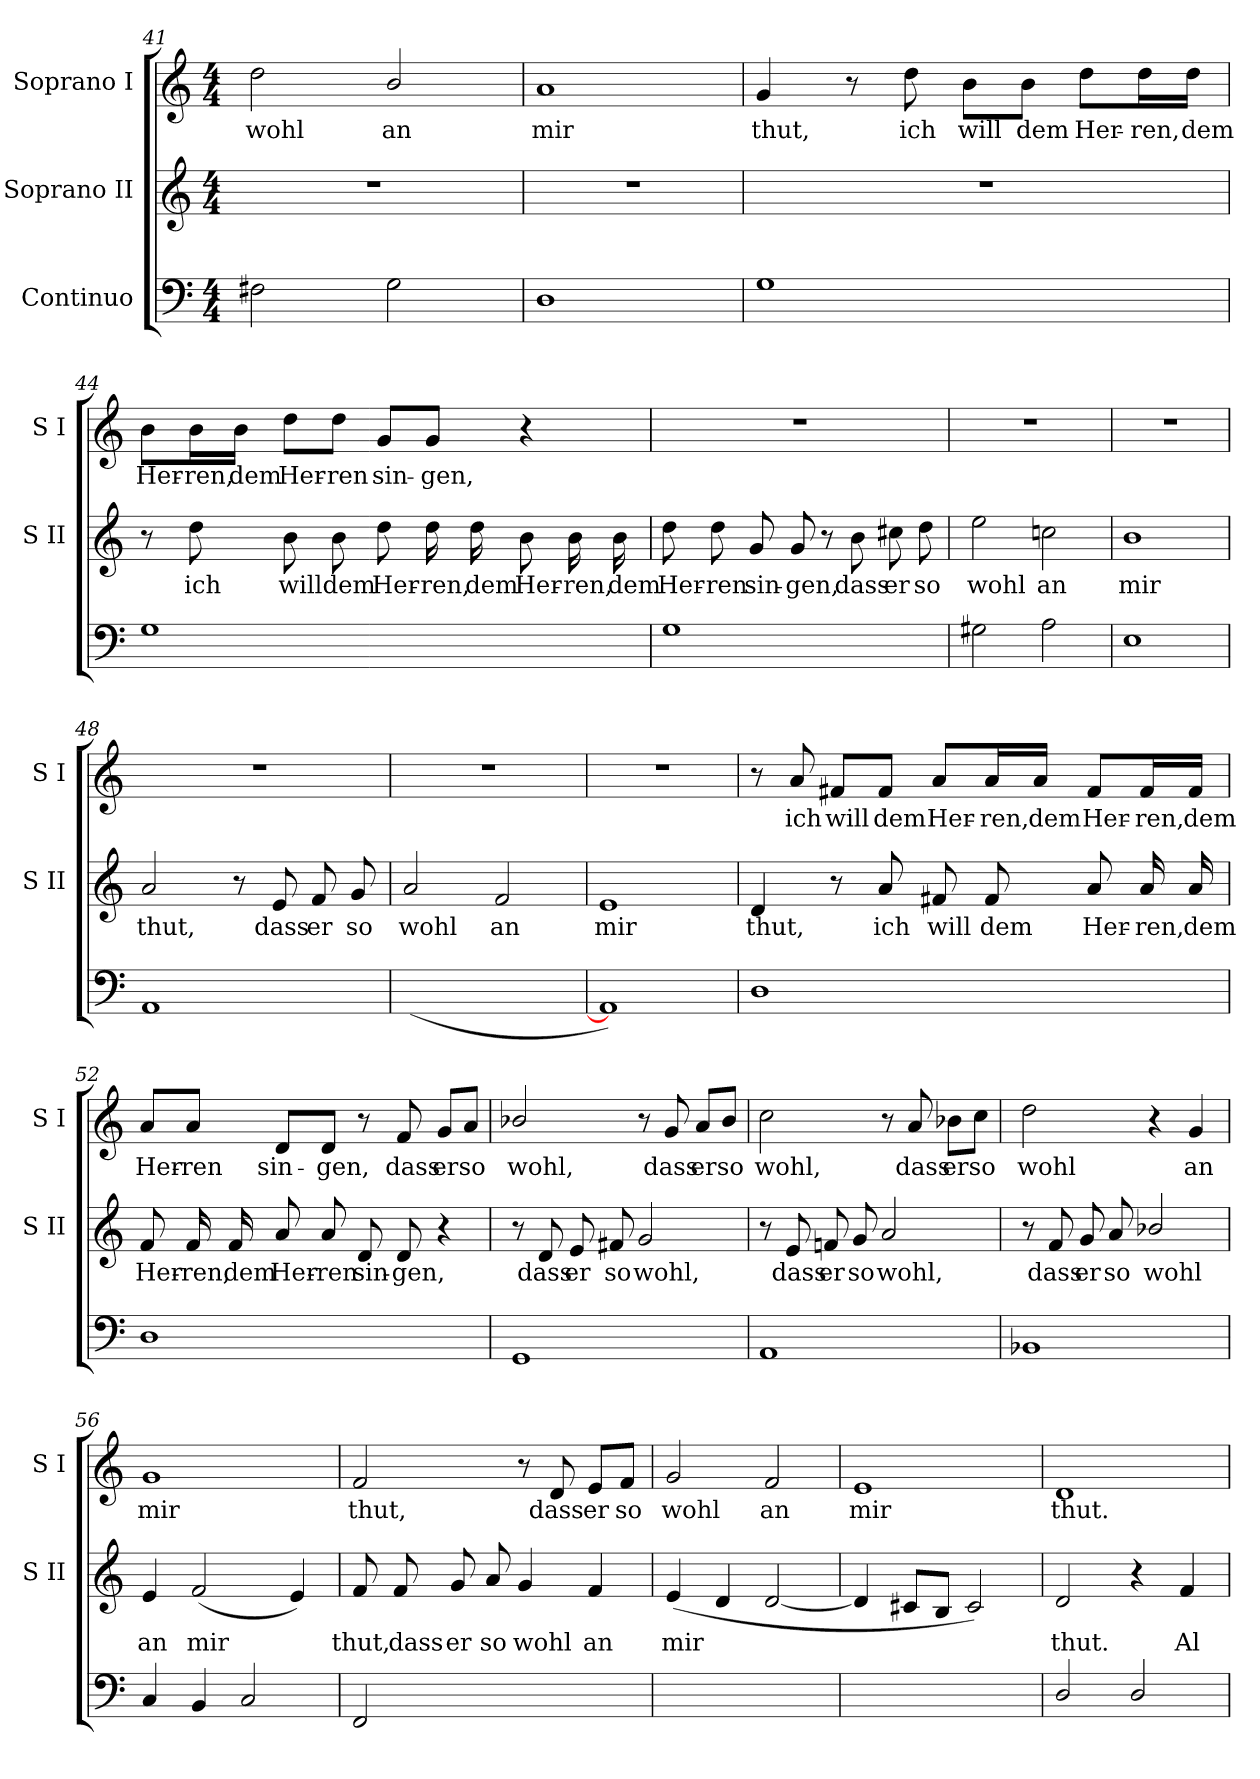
**kern	**text	**text	**kern	**text	**kern	**text
*part3	*part3	*part3	*part2	*part2	*part1	*part1
*staff3	*staff3	*staff3	*staff2	*staff2	*staff1	*staff1
*I"Continuo	*	*	*I"Soprano II	*	*I"Soprano I	*
*	*	*	*I'S II	*	*I'S I	*
*clefF4	*	*	*clefG2	*	*clefG2	*
*k[]	*	*	*k[]	*	*k[]	*
*C:	*	*	*C:	*	*C:	*
*M4/4	*	*	*M4/4	*	*M4/4	*
=41	=41	=41	=41	=41	=41	=41
!	!	!	!	!	!	!LO:LY:b
2F#X	.	.	1r	.	2dd	wohl
!	!	!	!	!	!	!LO:LY:b
2G	.	.	.	.	2b/	an
=42	=42	=42	=42	=42	=42	=42
!	!	!	!	!	!	!LO:LY:b
1D	.	.	1r	.	1a	mir
!!LO:LB:g=z
=43	=43	=43	=43	=43	=43	=43
!	!	!	!	!	!	!LO:LY:b
1G	.	.	1r	.	4g	thut,
.	.	.	.	.	8r	.
!	!	!	!	!	!	!LO:LY:b
.	.	.	.	.	8dd	ich
!	!	!	!	!	!	!LO:LY:b
.	.	.	.	.	8b\L	will
!	!	!	!	!	!	!LO:LY:b
.	.	.	.	.	8b\J	dem
!	!	!	!	!	!	!LO:LY:b
.	.	.	.	.	8dd\L	Her-
!	!	!	!	!	!	!LO:LY:b
.	.	.	.	.	16dd\L	-ren,
!	!	!	!	!	!	!LO:LY:b
.	.	.	.	.	16dd\JJ	dem
=44	=44	=44	=44	=44	=44	=44
!	!	!	!	!	!	!LO:LY:b
1G	.	.	8r	.	8b\L	Her-
!	!	!	!	!LO:LY:b	!	!LO:LY:b
.	.	.	8dd	ich	16b\L	-ren,
!	!	!	!	!	!	!LO:LY:b
.	.	.	.	.	16b\JJ	dem
!	!	!	!	!LO:LY:b	!	!LO:LY:b
.	.	.	8b	will	8dd\L	Her-
!	!	!	!	!LO:LY:b	!	!LO:LY:b
.	.	.	8b	dem	8dd\J	-ren
!	!	!	!	!LO:LY:b	!	!LO:LY:b
.	.	.	8dd	Her-	8g/L	sin-
!	!	!	!	!LO:LY:b	!	!LO:LY:b
.	.	.	16dd	-ren,	8g/J	-gen,
!	!	!	!	!LO:LY:b	!	!
.	.	.	16dd	dem	.	.
!	!	!	!	!LO:LY:b	!	!
.	.	.	8b	Her-	4r	.
!	!	!	!	!LO:LY:b	!	!
.	.	.	16b	-ren,	.	.
!	!	!	!	!LO:LY:b	!	!
.	.	.	16b	dem	.	.
!!LO:LB:g=z
=45	=45	=45	=45	=45	=45	=45
!	!	!	!	!LO:LY:b	!	!
1G	.	.	8dd	Her-	1r	.
!	!	!	!	!LO:LY:b	!	!
.	.	.	8dd	-ren	.	.
!	!	!	!	!LO:LY:b	!	!
.	.	.	8g	sin-	.	.
!	!	!	!	!LO:LY:b	!	!
.	.	.	8g	-gen,	.	.
.	.	.	8r	.	.	.
!	!	!	!	!LO:LY:b	!	!
.	.	.	8b	dass	.	.
!	!	!	!	!LO:LY:b	!	!
.	.	.	8cc#X	er	.	.
!	!	!	!	!LO:LY:b	!	!
.	.	.	8dd	so	.	.
=46	=46	=46	=46	=46	=46	=46
!	!	!	!	!LO:LY:b	!	!
2G#X	.	.	2ee	wohl	1r	.
!	!	!	!	!LO:LY:b	!	!
2A	.	.	2ccn	an	.	.
=47	=47	=47	=47	=47	=47	=47
!	!	!	!	!LO:LY:b	!	!
1E	.	.	1b	mir	1r	.
=48	=48	=48	=48	=48	=48	=48
!	!	!	!	!LO:LY:b	!	!
1AA	.	.	2a	thut,	1r	.
.	.	.	8r	.	.	.
!	!	!	!	!LO:LY:b	!	!
.	.	.	8e	dass	.	.
!	!	!	!	!LO:LY:b	!	!
.	.	.	8f	er	.	.
!	!	!	!	!LO:LY:b	!	!
.	.	.	8g	so	.	.
=49	=49	=49	=49	=49	=49	=49
!	!	!	!	!LO:LY:b	!	!
(<[2AAyy	.	.	2a	wohl	1r	.
!	!LO:LY:b	!LO:LY:b	!	!LO:LY:b	!	!
2AAyy_	6	4	2f	an	.	.
=50	=50	=50	=50	=50	=50	=50
!	!	!	!	!LO:LY:b	!	!
1AA])	.	.	1e	mir	1r	.
!!LO:LB:g=z
=51	=51	=51	=51	=51	=51	=51
!	!	!	!	!LO:LY:b	!	!
1D	.	.	4d	thut,	8r	.
!	!	!	!	!	!	!LO:LY:b
.	.	.	.	.	8a	ich
!	!	!	!	!	!	!LO:LY:b
.	.	.	8r	.	8f#X/L	will
!	!	!	!	!LO:LY:b	!	!LO:LY:b
.	.	.	8a	ich	8f#/J	dem
!	!	!	!	!LO:LY:b	!	!LO:LY:b
.	.	.	8f#X	will	8a/L	Her-
!	!	!	!	!LO:LY:b	!	!LO:LY:b
.	.	.	8f#	dem	16a/L	-ren,
!	!	!	!	!	!	!LO:LY:b
.	.	.	.	.	16a/JJ	dem
!	!	!	!	!LO:LY:b	!	!LO:LY:b
.	.	.	8a	Her-	8f#/L	Her-
!	!	!	!	!LO:LY:b	!	!LO:LY:b
.	.	.	16a	-ren,	16f#/L	-ren,
!	!	!	!	!LO:LY:b	!	!LO:LY:b
.	.	.	16a	dem	16f#/JJ	dem
=52	=52	=52	=52	=52	=52	=52
!	!	!	!	!LO:LY:b	!	!LO:LY:b
1D	.	.	8f	Her-	8a/L	Her-
!	!	!	!	!LO:LY:b	!	!LO:LY:b
.	.	.	16f	-ren,	8a/J	-ren
!	!	!	!	!LO:LY:b	!	!
.	.	.	16f	dem	.	.
!	!	!	!	!LO:LY:b	!	!LO:LY:b
.	.	.	8a	Her-	8d/L	sin-
!	!	!	!	!LO:LY:b	!	!LO:LY:b
.	.	.	8a	-ren	8d/J	-gen,
!	!	!	!	!LO:LY:b	!	!
.	.	.	8d	sin-	8r	.
!	!	!	!	!LO:LY:b	!	!LO:LY:b
.	.	.	8d	-gen,	8f	dass
!	!	!	!	!	!	!LO:LY:b
.	.	.	4r	.	8g/L	er
!	!	!	!	!	!	!LO:LY:b
.	.	.	.	.	8a/J	so
!!LO:LB:g=z
=53	=53	=53	=53	=53	=53	=53
!	!	!	!	!	!	!LO:LY:b
1GG	.	.	8r	.	2b-X/	wohl,
!	!	!	!	!LO:LY:b	!	!
.	.	.	8d	dass	.	.
!	!	!	!	!LO:LY:b	!	!
.	.	.	8e	er	.	.
!	!	!	!	!LO:LY:b	!	!
.	.	.	8f#X	so	.	.
!	!	!	!	!LO:LY:b	!	!
.	.	.	2g	wohl,	8r	.
!	!	!	!	!	!	!LO:LY:b
.	.	.	.	.	8g	dass
!	!	!	!	!	!	!LO:LY:b
.	.	.	.	.	8a/L	er
!	!	!	!	!	!	!LO:LY:b
.	.	.	.	.	8b-/J	so
=54	=54	=54	=54	=54	=54	=54
!	!	!	!	!	!	!LO:LY:b
1AA	.	.	8r	.	2cc	wohl,
!	!	!	!	!LO:LY:b	!	!
.	.	.	8e	dass	.	.
!	!	!	!	!LO:LY:b	!	!
.	.	.	8fn	er	.	.
!	!	!	!	!LO:LY:b	!	!
.	.	.	8g	so	.	.
!	!	!	!	!LO:LY:b	!	!
.	.	.	2a	wohl,	8r	.
!	!	!	!	!	!	!LO:LY:b
.	.	.	.	.	8a	dass
!	!	!	!	!	!	!LO:LY:b
.	.	.	.	.	8b-X\L	er
!	!	!	!	!	!	!LO:LY:b
.	.	.	.	.	8cc\J	so
=55	=55	=55	=55	=55	=55	=55
!	!	!	!	!	!	!LO:LY:b
1BB-X	.	.	8r	.	2dd	wohl
!	!	!	!	!LO:LY:b	!	!
.	.	.	8f	dass	.	.
!	!	!	!	!LO:LY:b	!	!
.	.	.	8g	er	.	.
!	!	!	!	!LO:LY:b	!	!
.	.	.	8a	so	.	.
!	!	!	!	!LO:LY:b	!	!
.	.	.	2b-X/	wohl	4r	.
!	!	!	!	!	!	!LO:LY:b
.	.	.	.	.	4g	an
=56	=56	=56	=56	=56	=56	=56
!	!	!	!	!LO:LY:b	!	!LO:LY:b
4C	.	.	4e	an	1g	mir
!	!	!	!	!LO:LY:b	!	!
4BB	.	.	(<2f	mir	.	.
2C	.	.	.	.	.	.
.	.	.	4e)	.	.	.
!!LO:LB:g=z
=57	=57	=57	=57	=57	=57	=57
!	!	!	!	!LO:LY:b	!	!LO:LY:b
2FF	.	.	8f	thut,	2f	thut,
!	!	!	!	!LO:LY:b	!	!
.	.	.	8f	dass	.	.
!	!	!	!	!LO:LY:b	!	!
.	.	.	8g	er	.	.
!	!	!	!	!LO:LY:b	!	!
.	.	.	8a	so	.	.
!	!	!	!	!LO:LY:b	!	!
[4BB-Xyy	.	.	4g	wohl	8r	.
!	!	!	!	!	!	!LO:LY:b
.	.	.	.	.	8d	dass
!	!	!	!	!LO:LY:b	!	!LO:LY:b
4BB-yy]	.	.	4f	an	8e/L	er
!	!	!	!	!	!	!LO:LY:b
.	.	.	.	.	8f/J	so
=58	=58	=58	=58	=58	=58	=58
!	!LO:LY:b	!	!	!LO:LY:b	!	!LO:LY:b
[2GGyy	6	.	(<4e	mir	2g	wohl
.	.	.	4d	.	.	.
!	!LO:LY:b	!	!	!	!	!LO:LY:b
2GGyy]	5	.	[2d	.	2f	an
=59	=59	=59	=59	=59	=59	=59
!	!LO:LY:b	!	!	!	!	!LO:LY:b
[2AAyy	4	.	4d]	.	1e	mir
.	.	.	8c#XL	.	.	.
.	.	.	8BJ	.	.	.
2AAyy]	.	.	2c#)	.	.	.
=60	=60	=60	=60	=60	=60	=60
!	!	!	!	!LO:LY:b	!	!LO:LY:b
2D/	.	.	2d	thut.	1d	thut.
2D/	.	.	4r	.	.	.
!	!	!	!	!LO:LY:b	!	!
.	.	.	4f	Al-	.	.
=	=	=	=	=	=	=
*-	*-	*-	*-	*-	*-	*-
